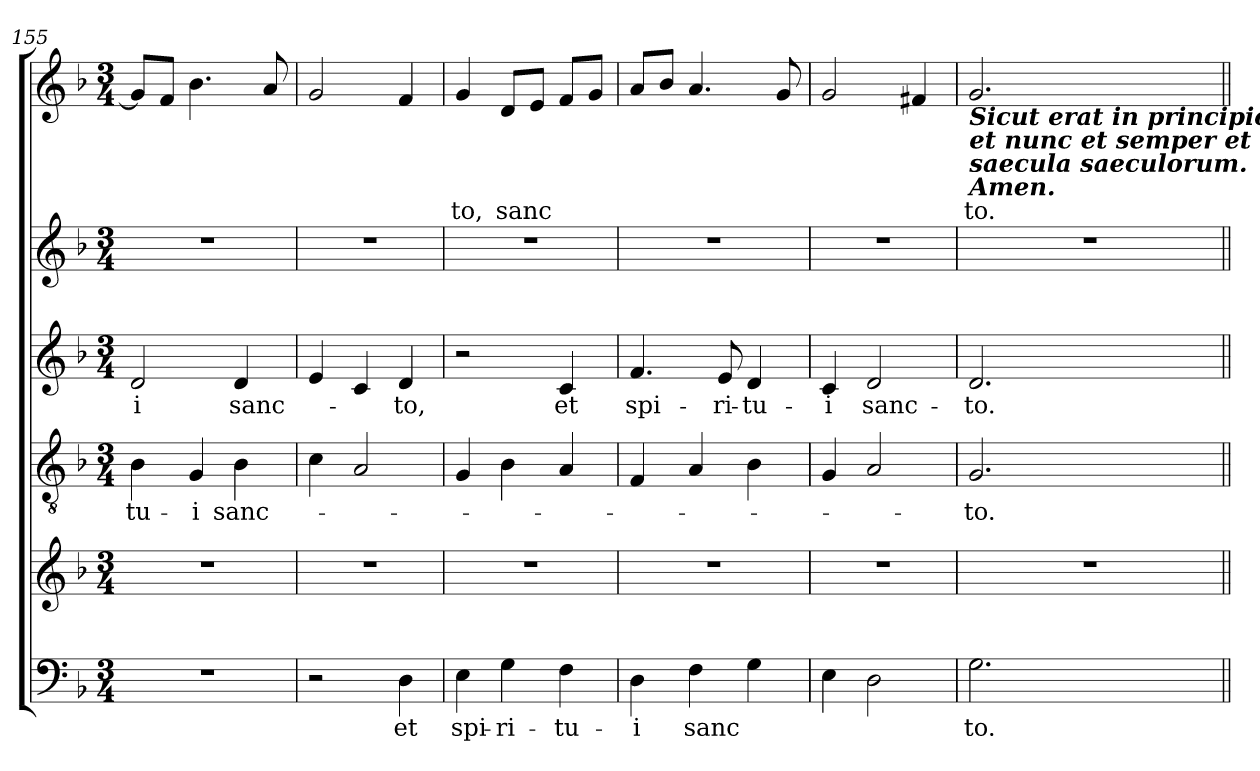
**kern	**text	**kern	**kern	**text	**kern	**text	**kern	**kern	**text
*part6	*part6	*part5	*part4	*part4	*part3	*part3	*part2	*part1	*part1
*staff6	*staff6	*staff5	*staff4	*staff4	*staff3	*staff3	*staff2	*staff1	*staff1
*	*	*	*I'T	*	*I'A	*	*	*I'C	*
*clefF4	*	*clefG2	*clefGv2	*	*clefG2	*	*clefG2	*clefG2	*
*k[b-]	*	*k[b-]	*k[b-]	*	*k[b-]	*	*k[b-]	*k[b-]	*
*F:	*	*F:	*F:	*	*F:	*	*F:	*F:	*
*M3/4	*	*M3/4	*M3/4	*	*M3/4	*	*M3/4	*M3/4	*
=155	=155	=155	=155	=155	=155	=155	=155	=155	=155
!	!	!	!	!LO:LY:b	!	!LO:LY:b	!	!	!
2.r	.	2.r	4B-\	-tu-	2d/	-i	2.r	8g/L]	.
.	.	.	.	.	.	.	.	8f/J	.
!	!	!	!	!LO:LY:b	!	!	!	!	!
.	.	.	4G/	-i	.	.	.	4.b-\	.
!	!	!	!	!LO:LY:b	!	!LO:LY:b	!	!	!
.	.	.	4B-\	sanc-	4d/	sanc-	.	.	.
.	.	.	.	.	.	.	.	8a/	.
!!LO:LB:g=z
=156	=156	=156	=156	=156	=156	=156	=156	=156	=156
2r	.	2.r	4c\	.	4e/	.	2.r	2g/	.
.	.	.	2A/	.	4c/	.	.	.	.
!	!LO:LY:b	!	!	!	!	!LO:LY:b	!	!	!
4D\	et	.	.	.	4d/	-to,	.	4f/	.
=157	=157	=157	=157	=157	=157	=157	=157	=157	=157
!	!LO:LY:b	!	!	!	!	!	!	!	!LO:LY:b
4E\	spi-	2.r	4G/	.	2r	.	2.r	4g/	to,
!	!LO:LY:b	!	!	!	!	!	!	!	!LO:LY:b
4G\	-ri-	.	4B-\	.	.	.	.	8d/L	sanc
.	.	.	.	.	.	.	.	8e/J	.
!	!LO:LY:b	!	!	!	!	!LO:LY:b	!	!	!
4F\	-tu-	.	4A/	.	4c/	et	.	8f/L	.
.	.	.	.	.	.	.	.	8g/J	.
=158	=158	=158	=158	=158	=158	=158	=158	=158	=158
!	!LO:LY:b	!	!	!	!	!LO:LY:b	!	!	!
4D\	-i	2.r	4F/	.	4.f/	spi-	2.r	8a/L	.
.	.	.	.	.	.	.	.	8b-/J	.
!	!LO:LY:b	!	!	!	!	!	!	!	!
4F\	sanc	.	4A/	.	.	.	.	4.a/	.
!	!	!	!	!	!	!LO:LY:b	!	!	!
.	.	.	.	.	8e/	-ri-	.	.	.
!	!	!	!	!	!	!LO:LY:b	!	!	!
4G\	.	.	4B-\	.	4d/	-tu-	.	.	.
.	.	.	.	.	.	.	.	8g/	.
=159	=159	=159	=159	=159	=159	=159	=159	=159	=159
!	!	!	!	!	!	!LO:LY:b	!	!	!
4E\	.	2.r	4G/	.	4c/	-i	2.r	2g/	.
!	!	!	!	!	!	!LO:LY:b	!	!	!
2D\	.	.	2A/	.	2d/	sanc-	.	.	.
.	.	.	.	.	.	.	.	4f#/	.
=160	=160	=160	=160	=160	=160	=160	=160	=160	=160
!	!	!	!	!	!	!	!	!LO:TX:b:Bi:t=Sicut erat in principio\net nunc et semper et in\nsaecula saeculorum.\nAmen.	!
!	!LO:LY:b	!	!	!LO:LY:b	!	!LO:LY:b	!	!	!LO:LY:b
2.G\	to.	2.r	2.G/	-to.	2.d/	-to.	2.r	2.g/	to.
=||	=||	=||	=||	=||	=||	=||	=||	=||	=||
*-	*-	*-	*-	*-	*-	*-	*-	*-	*-
